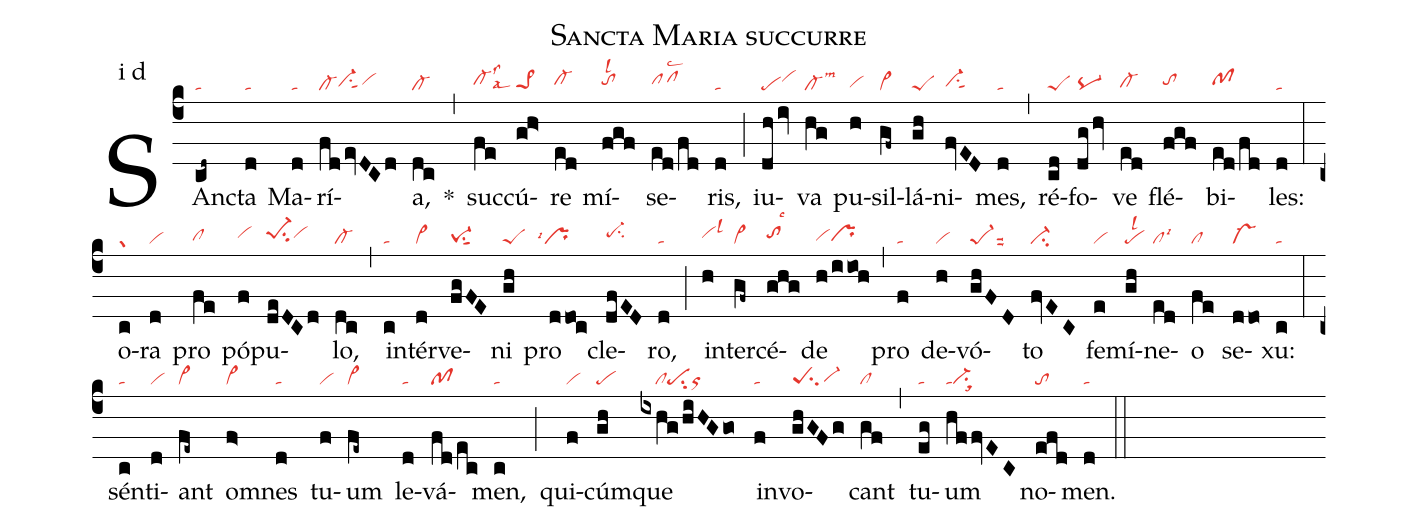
name: Sancta Maria succurre;
annotation: i d;
mode: 1;
nabc-lines: 1;
%%
(c4)
SAn(cd~|ta)cta(d|ta) Ma(d|ta)rí(fd/evDCd|cl-vi-hgsu1sut1vihh)a,(dc|cl-) *(,)
suc(fe|cl-hhlss3lsal9)cú(gh>|pe>1hg)re(ed|cl-hh) mí(fgf|tohhlsl2)se(ed/fd|pfhhlsc2)ris,(d|ta) (;)
iu(dh/iv|pevihi)va(hg|cl-lsm3) pu(h|vihg)sil(gf~|vi>)lá(gh|peS)ni(fvED|vi-hgsu1sut1)mes,(d|ta) (,)
ré(cd|peS)fo(dg/hv|pq-)ve(ed|cl-hg) flé(fgf|tohh)bi(ed/fd|pfhh)les:(d|ta) (:)
o(c|gr)ra(d|vi) pro(fe|clhg) pó(f|vihh)pu(deDCd|pe-1hhsu2vihh)lo,(dc|cl-) (,)
in(c|ta)tér(d|vi>)ve(fgFE|pe-1su1sut1)ni(gh|peS) pro(ddoc|```prlsi4) cle(dfED|pe-hhsu2)ro,(d|ta) (;)
in(h|vihhlsl3)ter(gf~|vi>)cé(ghg|tohhlsc3)de(h/iioh|vihgprhg) (,)
pro(f|ta) de(h|vi)vó(ghFD|pe-1suu2)to(fvEC|ci-) fe(e|vi)mí(gh|pelsl2)ne(ed|cllsi3)o(fe|cl) se(ddo|vs-)xu:(c|ta) (:)
sén(c|ta)ti(d|vi)ant(fe~|vi>) o(f>|vi>)mnes(d|ta) tu(f|vi)um(fe~|vi>) le(d|ta)vá(fd/ec|pf)men,(c|ta) (;)
qui(f|vi)cúm(gh|pe)que(ixhg/hiHGgo|////clpesu2or) in(f|ta)vo(ghGFg|peSsu2vi-hg)cant(gf|cl) (,)
tu(eg|ta)um(hffvEC|tavi-su1sux1) no(efd|to)men.(d|ta) (::)
